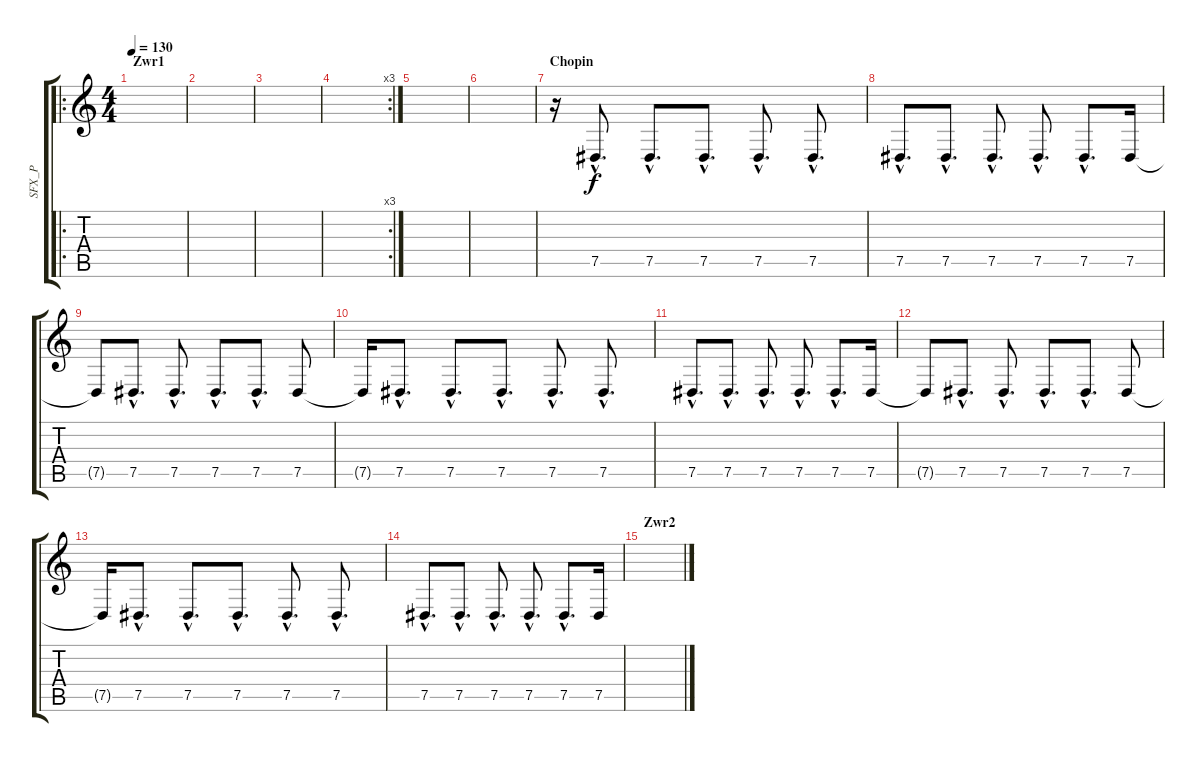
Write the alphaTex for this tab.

\track ("SFX_P" "SFX_P") {instrument sitar}
\staff {score tabs}
\tuning (Eb4 Bb3 Gb3 Db3 Ab2 Eb2) {hide}
\ro
\ts (4 4)
\section ("" "Zwr1")
\tempo 130
\clef g2
\ks c
|
|
|
\rc 3
|
|
|
\section ("" "Chopin")
r.16{volume 4 balance 14} 7.5{hac}.8{d} 7.5{hac}.8{d} 7.5{hac}.8{d} 7.5{hac}.8{d} 7.5{hac}.8{d} |
7.5{hac}.8{d} 7.5{hac}.8{d} 7.5{hac}.8{d} 7.5{hac}.8{d} 7.5{hac}.8{d} 7.5.16 |
7.5{t}.8 7.5{hac}.8{d} 7.5{hac}.8{d} 7.5{hac}.8{d} 7.5{hac}.8{d} 7.5.8 |
7.5{t}.16 7.5{hac}.8{d} 7.5{hac}.8{d} 7.5{hac}.8{d} 7.5{hac}.8{d} 7.5{hac}.8{d} |
7.5{hac}.8{d} 7.5{hac}.8{d} 7.5{hac}.8{d} 7.5{hac}.8{d} 7.5{hac}.8{d} 7.5.16 |
7.5{t}.8 7.5{hac}.8{d} 7.5{hac}.8{d} 7.5{hac}.8{d} 7.5{hac}.8{d} 7.5.8 |
7.5{t}.16 7.5{hac}.8{d} 7.5{hac}.8{d} 7.5{hac}.8{d} 7.5{hac}.8{d} 7.5{hac}.8{d} |
7.5{hac}.8{d} 7.5{hac}.8{d} 7.5{hac}.8{d} 7.5{hac}.8{d} 7.5{hac}.8{d} 7.5.16 |
\section ("" "Zwr2")
